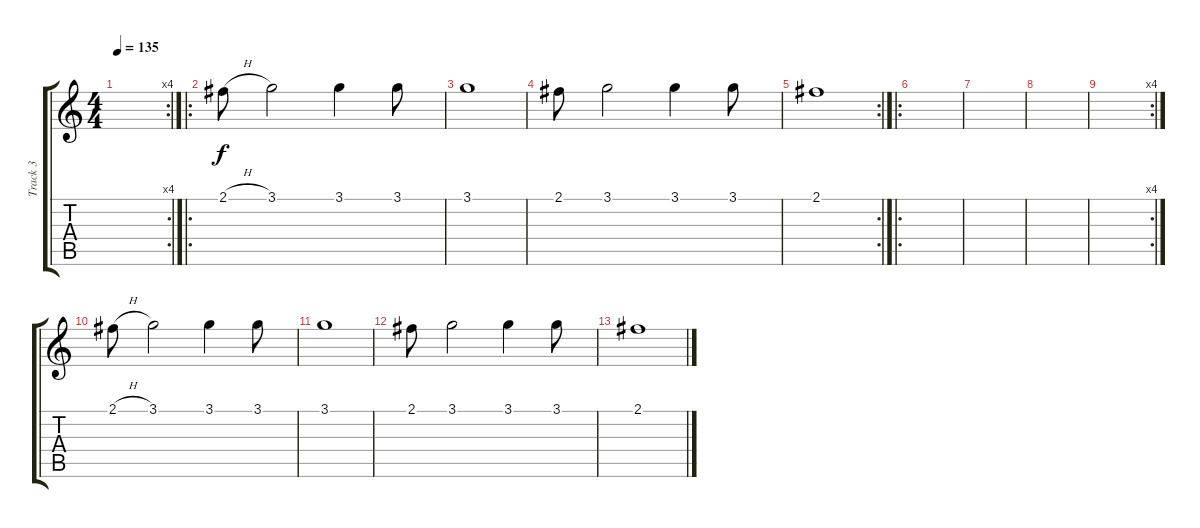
\track ("Track 3" "Track 3") {instrument electricguitarclean}
\staff {score tabs}
\tuning (E4 B3 G3 D3 A2 E2) {hide}
\rc 4
\ts (4 4)
\tempo 135
\clef g2
\ks c
|
\ro
2.1{h}.8 3.1.2 3.1.4 3.1.8 |
3.1.1 |
2.1.8 3.1.2 3.1.4 3.1.8 |
\rc 2
2.1.1 |
\ro
|
|
|
\rc 4
|
2.1{h}.8 3.1.2 3.1.4 3.1.8 |
3.1.1 |
2.1.8 3.1.2 3.1.4 3.1.8 |
2.1.1
